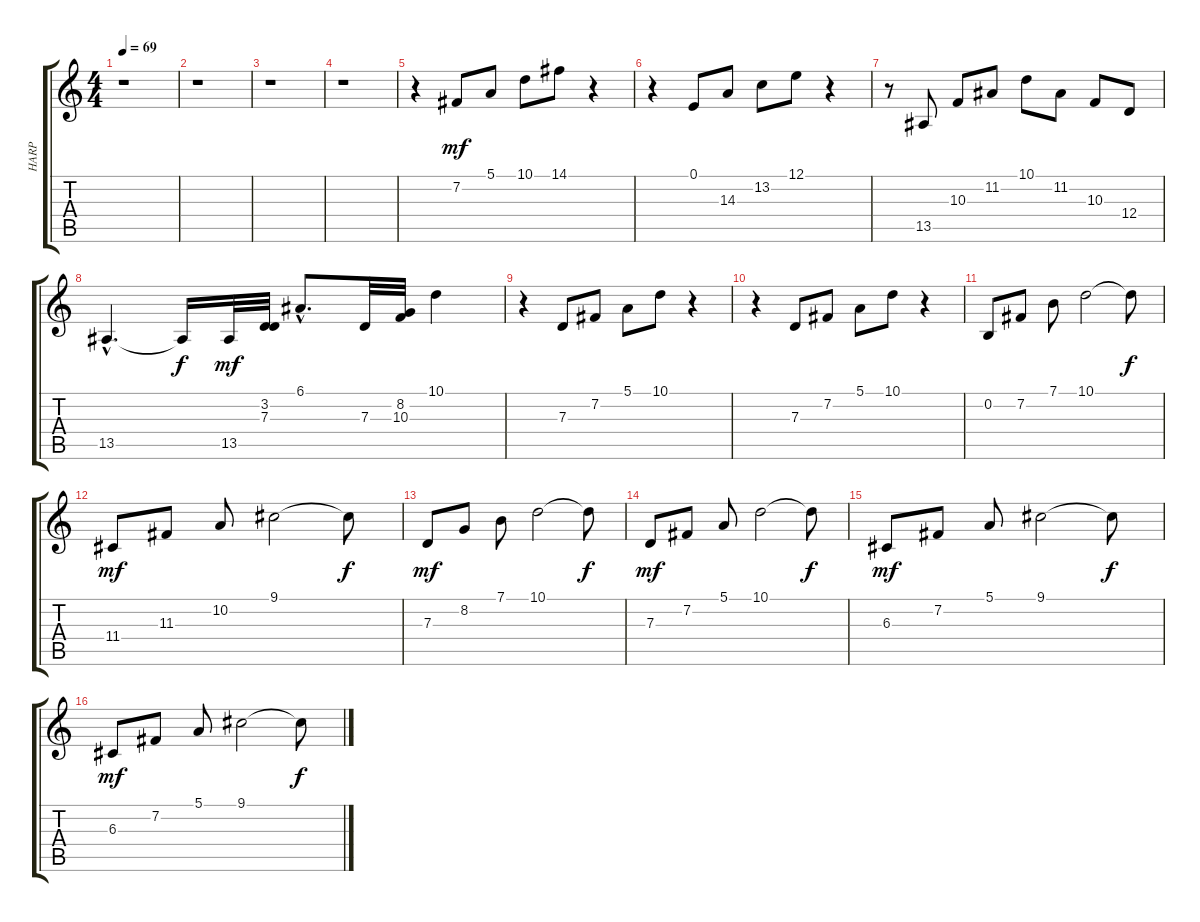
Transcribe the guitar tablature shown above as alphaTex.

\track ("HARP" "HARP") {instrument tuba}
\staff {score tabs}
\tuning (E4 B3 G3 D3 A2 E2) {hide}
\ts (4 4)
\tempo 69
\clef g2
\ks c
r.1{dy mf instrument tuba} |
r.1 |
r.1 |
r.1 |
r.4 7.2.8 5.1.8 10.1.8 14.1.8 r.4 |
r.4 0.1.8 14.3.8 13.2.8 12.1.8 r.4 |
r.8 13.5.8 10.3.8 11.2.8 10.1.8 11.2.8 10.3.8 12.4.8 |
13.5{hac}.4{d} 13.5{t}.16{dy f} 13.5.32{dy mf} (3.2 7.3).32 6.1{hac}.8{d} 7.3.32 (8.2 10.3).32 10.1.4 |
r.4 7.3.8 7.2.8 5.1.8 10.1.8 r.4 |
r.4 7.3.8 7.2.8 5.1.8 10.1.8 r.4 |
0.2.8 7.2.8 7.1.8 10.1.2 10.1{t}.8{dy f} |
11.4.8{dy mf} 11.3.8 10.2.8 9.1.2 9.1{t}.8{dy f} |
7.3.8{dy mf} 8.2.8 7.1.8 10.1.2 10.1{t}.8{dy f} |
7.3.8{dy mf} 7.2.8 5.1.8 10.1.2 10.1{t}.8{dy f} |
6.3.8{dy mf} 7.2.8 5.1.8 9.1.2 9.1{t}.8{dy f} |
6.3.8{dy mf} 7.2.8 5.1.8 9.1.2 9.1{t}.8{dy f}
